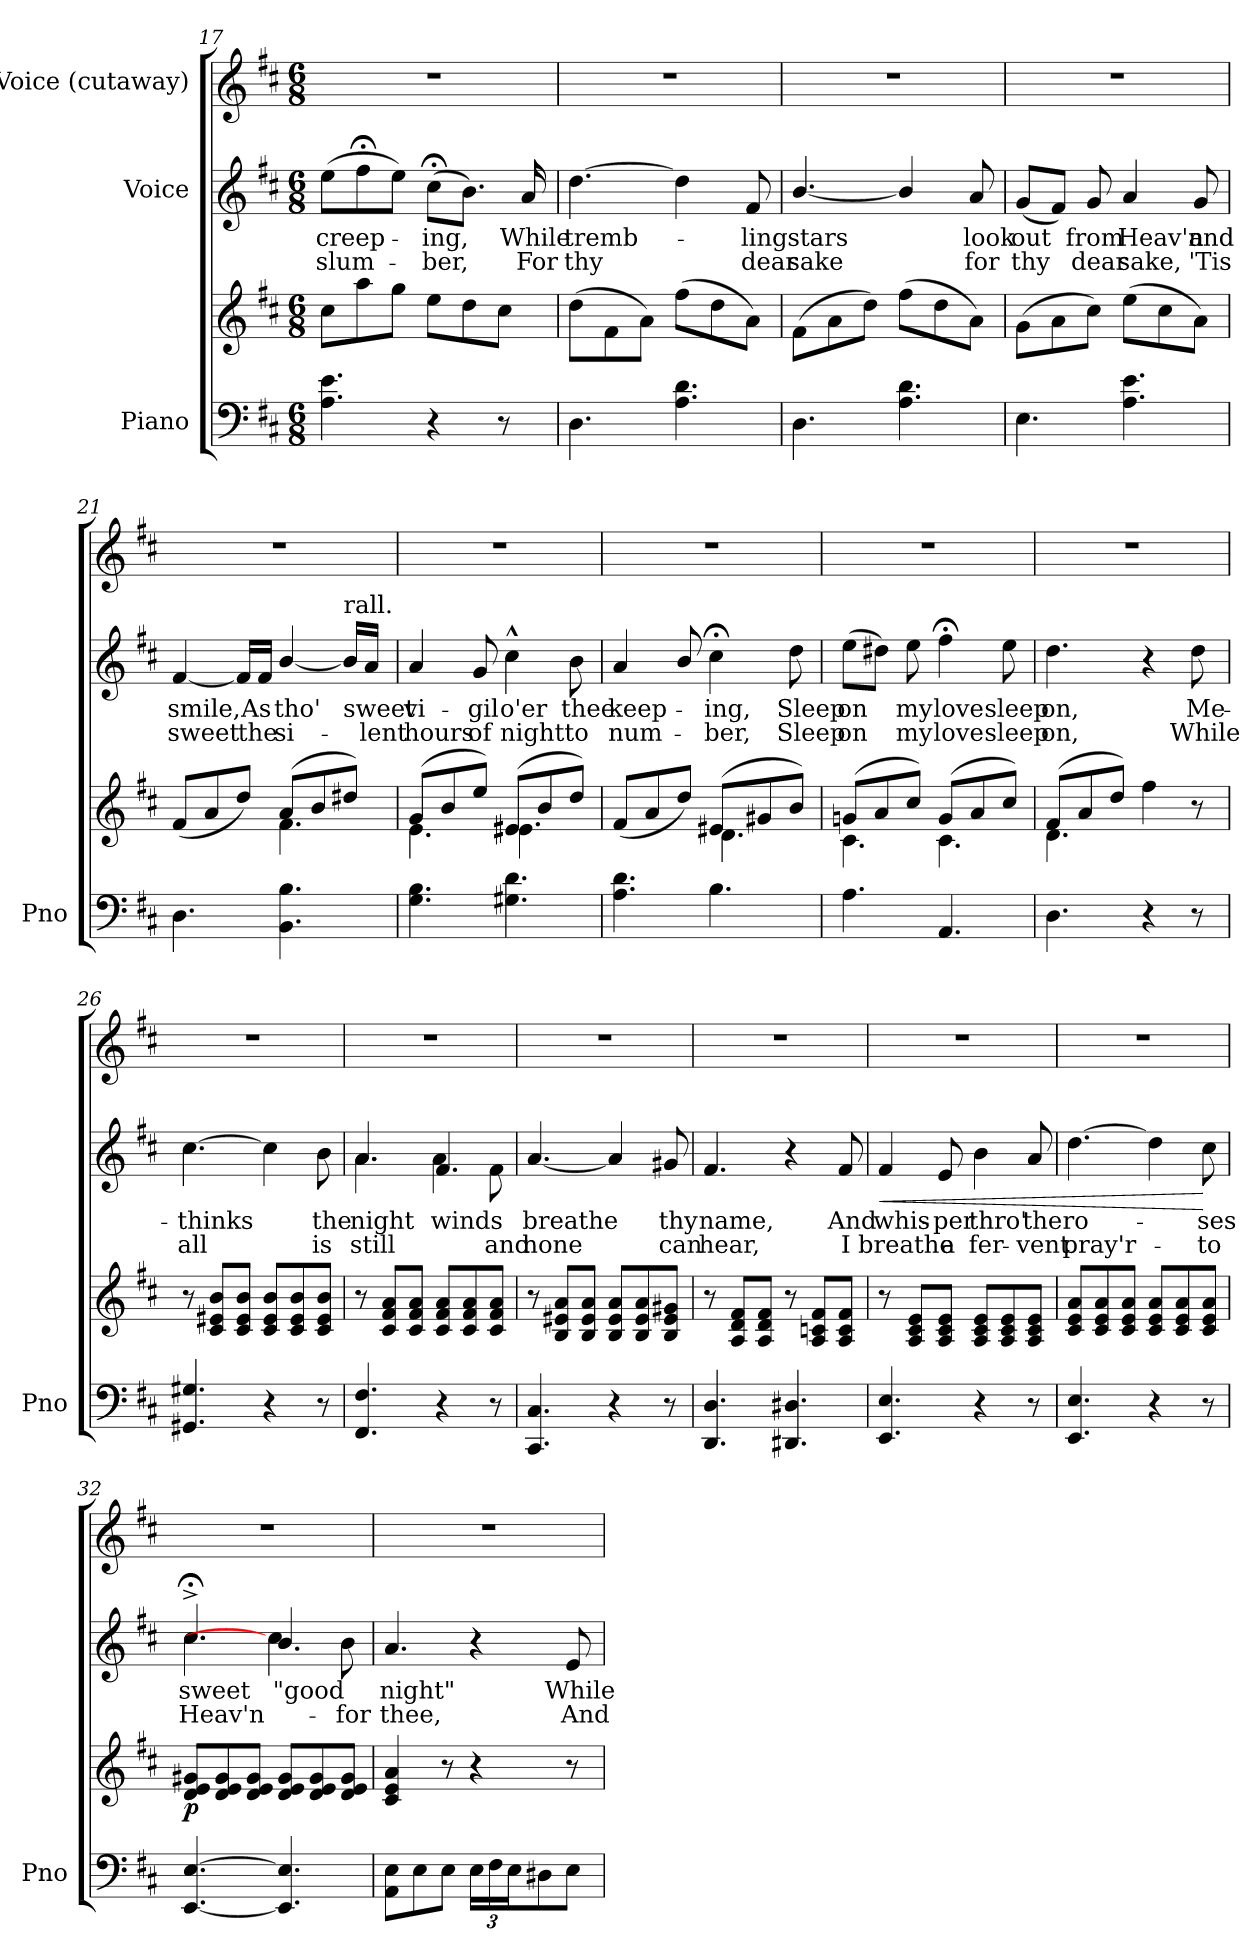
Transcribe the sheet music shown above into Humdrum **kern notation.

**kern	**kern	**dynam	**kern	**text	**text	**dynam	**kern
*part3	*part3	*part3	*part2	*part2	*part2	*part2	*part1
*staff4	*staff3	*staff3/4	*staff2	*staff2	*staff2	*staff2	*staff1
*I"Piano	*	*	*I"Voice	*	*	*	*I"Voice (cutaway)
*I'Pno	*	*	*	*	*	*	*
*clefF4	*clefG2	*	*clefG2	*	*	*	*clefG2
*k[f#c#]	*k[f#c#]	*	*k[f#c#]	*	*	*	*k[f#c#]
*M6/8	*M6/8	*	*M6/8	*	*	*	*M6/8
=17	=17	=17	=17	=17	=17	=17	=17
!	!	!	!	!LO:LY:b	!LO:LY:b	!	!
4.A\ 4.e\	8cc#\L	.	(8ee\L	creep-	slum-	.	2.r
.	8aa\	.	8ff#;<\	.	.	.	.
.	8gg\J	.	8ee\J)	.	.	.	.
!	!	!	!	!LO:LY:b	!LO:LY:b	!	!
4r	8ee\L	.	(8cc#;<\L	ing,	-ber,	.	.
.	8dd\	.	8.b\J)	.	.	.	.
8r	8cc#\J	.	.	.	.	.	.
!	!	!	!	!LO:LY:b	!LO:LY:b	!	!
.	.	.	16a/	While	For	.	.
!!LO:PB:g=z
=18	=18	=18	=18	=18	=18	=18	=18
!	!	!	!	!LO:LY:b	!LO:LY:b	!	!
4.D\	(8dd\L	.	[4.dd\	tremb-	thy	.	2.r
.	8f#\	.	.	.	.	.	.
.	8a\J)	.	.	.	.	.	.
4.A\ 4.d\	(8ff#\L	.	4dd\]	.	.	.	.
.	8dd\	.	.	.	.	.	.
!	!	!	!	!LO:LY:b	!LO:LY:b	!	!
.	8a\J)	.	8f#/	-ling	dear	.	.
=19	=19	=19	=19	=19	=19	=19	=19
!	!	!	!	!LO:LY:b	!LO:LY:b	!	!
4.D\	(8f#\L	.	[4.b/	stars	sake	.	2.r
.	8a\	.	.	.	.	.	.
.	8dd\J)	.	.	.	.	.	.
4.A\ 4.d\	(8ff#\L	.	4b/]	.	.	.	.
.	8dd\	.	.	.	.	.	.
!	!	!	!	!LO:LY:b	!LO:LY:b	!	!
.	8a\J)	.	8a/	look	for	.	.
=20	=20	=20	=20	=20	=20	=20	=20
!	!	!	!	!LO:LY:b	!LO:LY:b	!	!
4.E\	(8g\L	.	(8g/L	out	thy	.	2.r
.	8a\	.	8f#/J)	.	.	.	.
!	!	!	!	!LO:LY:b	!LO:LY:b	!	!
.	8cc#\J)	.	8g/	from	dear	.	.
!	!	!	!	!LO:LY:b	!LO:LY:b	!	!
4.A\ 4.e\	(8ee\L	.	4a/	Heav'n	sake,	.	.
.	8cc#\	.	.	.	.	.	.
!	!	!	!	!LO:LY:b	!LO:LY:b	!	!
.	8a\J)	.	8g/	and	'Tis	.	.
=21	=21	=21	=21	=21	=21	=21	=21
*	*^	*	*	*	*	*	*
!	!	!	!	!	!LO:LY:b	!LO:LY:b	!	!
4.D\	(8f#/L	4.ryy	.	[4f#/	smile,	sweet	.	2.r
.	8a/	.	.	.	.	.	.	.
.	8dd/J)	.	.	16f#/LL]	.	.	.	.
!	!	!	!	!	!LO:LY:b	!LO:LY:b	!	!
.	.	.	.	16f#/JJ	As	the	.	.
!	!	!	!	!	!LO:LY:b	!LO:LY:b	!	!
4.BB\ 4.B\	(8a/L	4.f#\	.	[4b/	tho'	si-	.	.
.	8b/	.	.	.	.	.	.	.
!	!	!	!	!LO:TX:a:t=rall.	!	!	!	!
.	8dd#X/J)	.	.	16b/LL]	.	.	.	.
!	!	!	!	!	!LO:LY:b	!LO:LY:b	!	!
.	.	.	.	16a/JJ	sweet	-lent	.	.
!!LO:LB:g=z
=22	=22	=22	=22	=22	=22	=22	=22	=22
!	!	!	!	!	!LO:LY:b	!LO:LY:b	!	!
4.G\ 4.B\	(<8g/L	4.e\	.	4a/	vi-	hours	.	2.r
.	8b/	.	.	.	.	.	.	.
!	!	!	!	!	!LO:LY:b	!LO:LY:b	!	!
.	8ee/J)	.	.	8g/	-gil	of	.	.
!	!	!	!	!	!LO:LY:b	!LO:LY:b	!	!
4.G#X\ 4.d\	(<8e#X/L	4.e#\	.	4cc#^^\	o'er	night	.	.
.	8b/	.	.	.	.	.	.	.
!	!	!	!	!	!LO:LY:b	!LO:LY:b	!	!
.	8dd/J)	.	.	8b\	thee	to	.	.
=23	=23	=23	=23	=23	=23	=23	=23	=23
!	!	!	!	!	!LO:LY:b	!LO:LY:b	!	!
4.A\ 4.d\	(<8f#/L	4.ryy	.	4a/	keep-	num-	.	2.r
.	8a/	.	.	.	.	.	.	.
.	8dd/J)	.	.	8b/	.	.	.	.
!	!	!	!	!	!LO:LY:b	!LO:LY:b	!	!
4.B\	(8e#X/L	4.d\	.	4cc#;<\	-ing,	-ber,	.	.
.	8g#X/	.	.	.	.	.	.	.
!	!	!	!	!	!LO:LY:b	!LO:LY:b	!	!
.	8b/J)	.	.	8dd\	Sleep	Sleep	.	.
=24	=24	=24	=24	=24	=24	=24	=24	=24
!	!	!	!	!	!LO:LY:b	!LO:LY:b	!	!
4.A\	(<8gn/L	4.c#\	.	(8ee\L	on	on	.	2.r
.	8a/	.	.	8dd#X\J)	.	.	.	.
!	!	!	!	!	!LO:LY:b	!LO:LY:b	!	!
.	8cc#/J)	.	.	8ee\	my	my	.	.
!	!	!	!	!	!LO:LY:b	!LO:LY:b	!	!
4.AA/	(<8g/L	4.c#\	.	4ff#;<\	love	love	.	.
.	8a/	.	.	.	.	.	.	.
!	!	!	!	!	!LO:LY:b	!LO:LY:b	!	!
.	8cc#/J)	.	.	8ee\	sleep	sleep	.	.
=25	=25	=25	=25	=25	=25	=25	=25	=25
!	!	!	!	!	!LO:LY:b	!LO:LY:b	!	!
4.D\	(8f#/L	4.d\	.	4.dd\	on,	on,	.	2.r
.	8a/	.	.	.	.	.	.	.
.	8dd/J)	.	.	.	.	.	.	.
4r	4ff#\	4.ryy	.	4r	.	.	.	.
!	!	!	!	!	!LO:LY:b	!LO:LY:b	!	!
8r	8r	.	.	8dd\	Me-	While	.	.
*	*v	*v	*	*	*	*	*	*
!!LO:LB:g=z
=26	=26	=26	=26	=26	=26	=26	=26
!	!	!	!	!LO:LY:b	!LO:LY:b	!	!
4.GG#X/ 4.G#X/	8r	.	[4.cc#\	thinks	all	.	2.r
.	8c#/ 8e#X/ 8b/L	.	.	.	.	.	.
.	8c#/ 8e#/ 8b/J	.	.	.	.	.	.
4r	8c#/ 8e#/ 8b/L	.	4cc#\]	.	.	.	.
.	8c#/ 8e#/ 8b/	.	.	.	.	.	.
!	!	!	!	!LO:LY:b	!LO:LY:b	!	!
8r	8c#/ 8e#/ 8b/J	.	8b\	the	is	.	.
=27	=27	=27	=27	=27	=27	=27	=27
!	!	!	!	!LO:LY:b	!LO:LY:b	!	!
*	*	*	*^	*	*	*	*
4.FF#/ 4.F#/	8r	.	4.a/	4.a\	night	still	.	2.r
.	8c#/ 8f#/ 8a/L	.	.	.	.	.	.	.
.	8c#/ 8f#/ 8a/J	.	.	.	.	.	.	.
!	!	!	!	!	!LO:LY:b	!	!	!
4r	8c#/ 8f#/ 8a/L	.	4.f#/	4a\	winds	.	.	.
.	8c#/ 8f#/ 8a/	.	.	.	.	.	.	.
!	!	!	!	!	!	!LO:LY:b	!	!
8r	8c#/ 8f#/ 8a/J	.	.	8f#\	.	and	.	.
=28	=28	=28	=28	=28	=28	=28	=28	=28
!	!	!	!	!	!LO:LY:b	!LO:LY:b	!	!
*	*	*	*v	*v	*	*	*	*
4.CC#/ 4.C#/	8r	.	[4.a/	breathe	none	.	2.r
.	8B/ 8e#X/ 8a/L	.	.	.	.	.	.
.	8B/ 8e#/ 8a/J	.	.	.	.	.	.
4r	8B/ 8e#/ 8a/L	.	4a/]	.	.	.	.
.	8B/ 8e#/ 8a/	.	.	.	.	.	.
!	!	!	!	!LO:LY:b	!LO:LY:b	!	!
8r	8B/ 8e#/ 8g#X/J	.	8g#X/	thy	can	.	.
=29	=29	=29	=29	=29	=29	=29	=29
!	!	!	!	!LO:LY:b	!LO:LY:b	!	!
4.DD/ 4.D/	8r	.	4.f#/	name,	hear,	.	2.r
.	8A/ 8d/ 8f#/L	.	.	.	.	.	.
.	8A/ 8d/ 8f#/J	.	.	.	.	.	.
4.DD#X/ 4.D#X/	8r	.	4r	.	.	.	.
.	8A/ 8cn/ 8f#/L	.	.	.	.	.	.
!	!	!	!	!LO:LY:b	!LO:LY:b	!	!
.	8A/ 8c/ 8f#/J	.	8f#/	And	I	.	.
!!LO:LB:g=z
=30	=30	=30	=30	=30	=30	=30	=30
!	!	!	!	!LO:LY:b	!LO:LY:b	!LO:HP:b	!
4.EE/ 4.E/	8r	.	4f#/	whis-	breathe	<	2.r
.	8A/ 8c#/ 8e/L	.	.	.	.	.	.
!	!	!	!	!LO:LY:b	!LO:LY:b	!	!
.	8A/ 8c#/ 8e/J	.	8e/	-per	a	.	.
!	!	!	!	!LO:LY:b	!LO:LY:b	!	!
4r	8A/ 8c#/ 8e/L	.	4b\	thro'	fer-	.	.
.	8A/ 8c#/ 8e/	.	.	.	.	.	.
!	!	!	!	!LO:LY:b	!LO:LY:b	!	!
8r	8A/ 8c#/ 8e/J	.	8a/	the	-vent	.	.
=31	=31	=31	=31	=31	=31	=31	=31
!	!	!	!	!LO:LY:b	!LO:LY:b	!	!
4.EE/ 4.E/	8c#/ 8e/ 8a/L	.	[4.dd\	ro-	pray'r-	.	2.r
.	8c#/ 8e/ 8a/	.	.	.	.	.	.
.	8c#/ 8e/ 8a/J	.	.	.	.	.	.
4r	8c#/ 8e/ 8a/L	.	4dd\]	.	.	.	.
.	8c#/ 8e/ 8a/	.	.	.	.	.	.
!	!	!	!	!LO:LY:b	!LO:LY:b	!	!
8r	8c#/ 8e/ 8a/J	.	8cc#\	-ses	-to	[	.
=32	=32	=32	=32	=32	=32	=32	=32
!	!	!LO:DY:b	!	!LO:LY:b	!LO:LY:b	!	!
*	*	*	*^	*	*	*	*
[4.EE/ [4.E/	8d/ 8e/ 8g#X/L	p	4.cc#;<^/	4.cc#\	sweet	Heav'n-	.	2.r
.	8d/ 8e/ 8g#/	.	.	.	.	.	.	.
.	8d/ 8e/ 8g#/J	.	.	.	.	.	.	.
!	!	!	!	!	!LO:LY:b	!	!	!
4.EE/] 4.E/]	8d/ 8e/ 8g#/L	.	4.b/	4cc#!\]	"good	.	.	.
.	8d/ 8e/ 8g#/	.	.	.	.	.	.	.
!	!	!	!	!	!	!LO:LY:b	!	!
.	8d/ 8e/ 8g#/J	.	.	8b\	.	for	.	.
=33	=33	=33	=33	=33	=33	=33	=33	=33
!	!	!	!	!	!LO:LY:b	!LO:LY:b	!	!
*	*	*	*v	*v	*	*	*	*
8AA\ 8E\L	4c#/ 4e/ 4a/	.	4.a/	night"	thee,	.	2.r
8E\	.	.	.	.	.	.	.
8E\J	8r	.	.	.	.	.	.
*Xbrackettup	*	*	*	*	*	*	*
24E\LL	4r	.	4r	.	.	.	.
24F#\	.	.	.	.	.	.	.
24E\J	.	.	.	.	.	.	.
8D#X\	.	.	.	.	.	.	.
!	!	!	!	!LO:LY:b	!LO:LY:b	!	!
8E\J	8r	.	8e/	While	And	.	.
=	=	=	=	=	=	=	=
*-	*-	*-	*-	*-	*-	*-	*-
